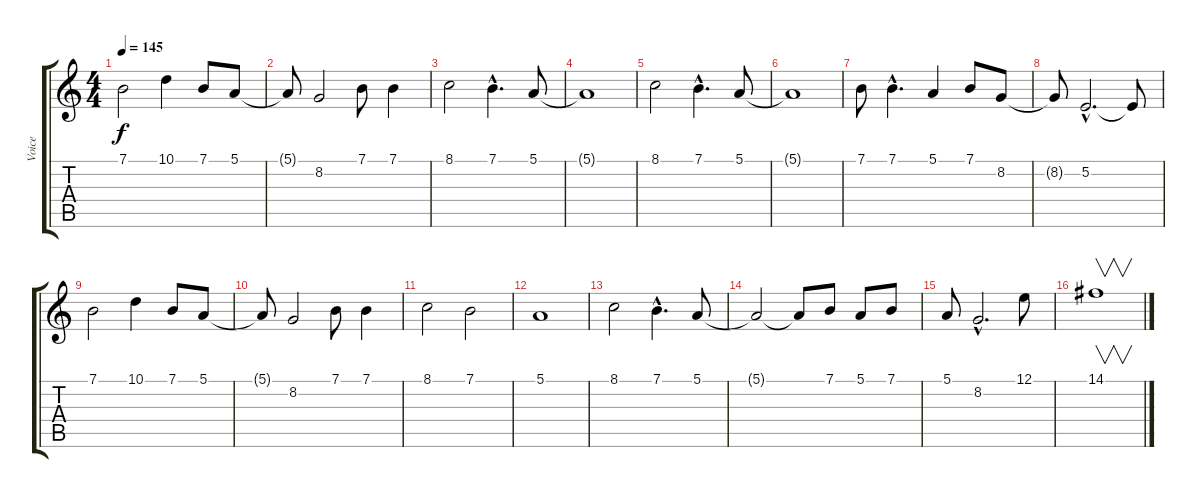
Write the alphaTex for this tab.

\track ("Voice" "Voice") {instrument cello}
\staff {score tabs}
\tuning (E4 B3 G3 D3 A2 E2) {hide}
\ts (4 4)
\tempo 145
\clef g2
\ks c
7.1.2{dy f} 10.1.4 7.1.8 5.1.8 |
5.1{t}.8 8.2.2 7.1.8 7.1.4 |
8.1.2 7.1{hac}.4{d} 5.1.8 |
5.1{t}.1 |
8.1.2 7.1{hac}.4{d} 5.1.8 |
5.1{t}.1 |
7.1.8 7.1{hac}.4{d} 5.1.4 7.1.8 8.2.8 |
8.2{t}.8 5.2{hac}.2{d} 5.2{t}.8 |
7.1.2 10.1.4 7.1.8 5.1.8 |
5.1{t}.8 8.2.2 7.1.8 7.1.4 |
8.1.2 7.1.2 |
5.1.1 |
8.1.2 7.1{hac}.4{d} 5.1.8 |
5.1{t}.2 5.1{t}.8 7.1.8 5.1.8 7.1.8 |
5.1.8 8.2{hac}.2{d} 12.1.8 |
14.1.1{v}
